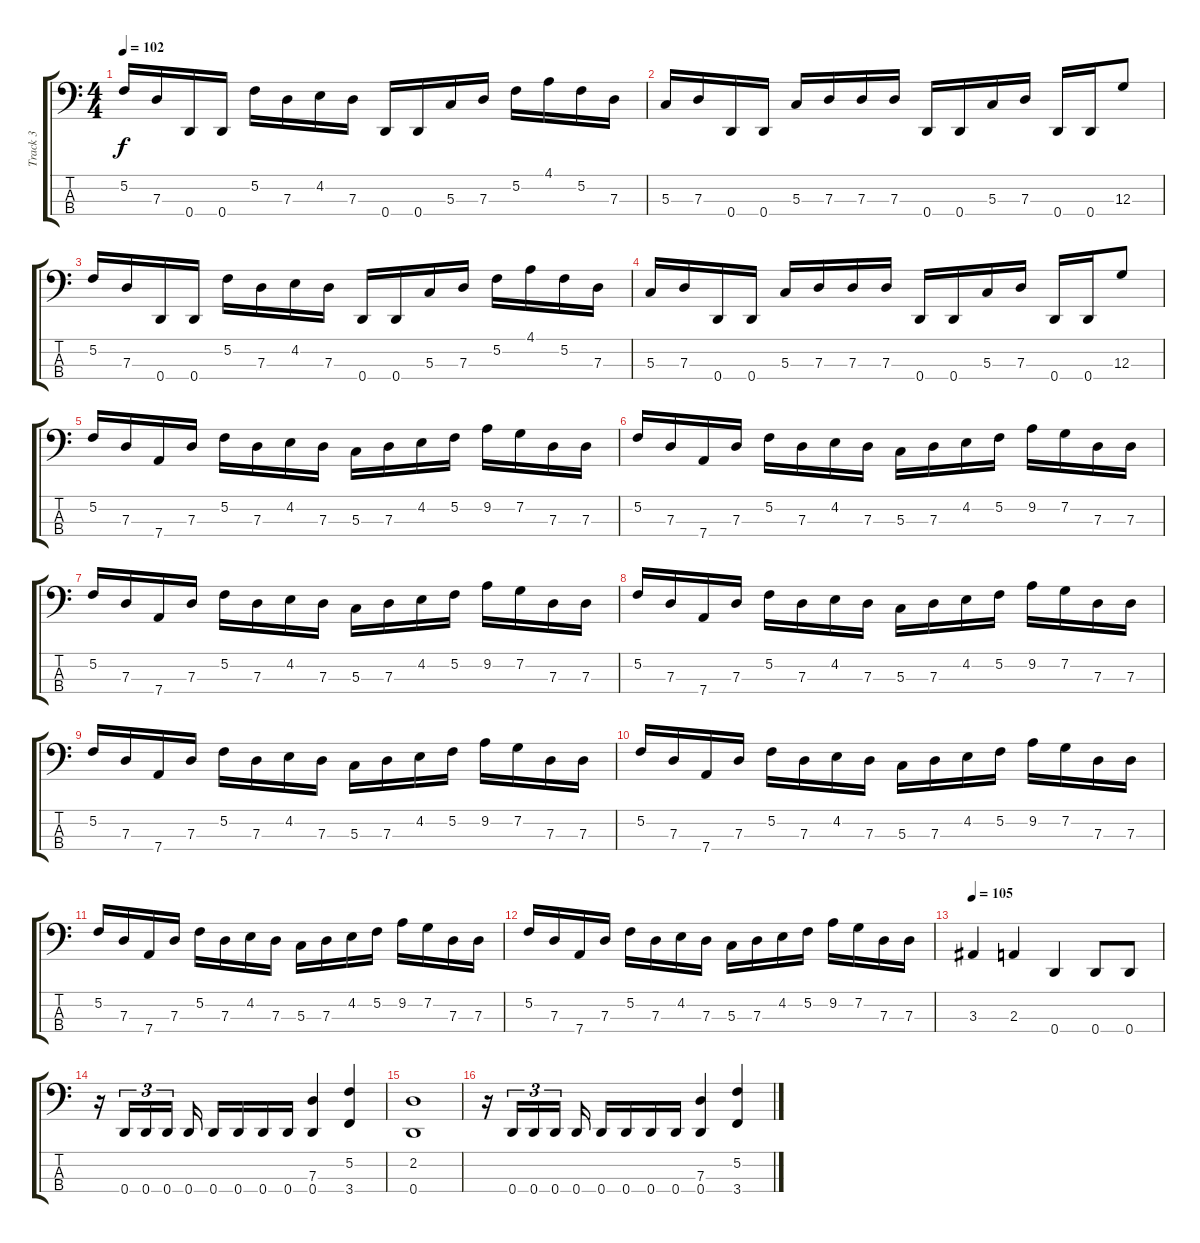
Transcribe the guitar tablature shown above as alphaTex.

\track ("Track 3" "Track 3") {instrument electricbasspick}
\staff {score tabs}
\tuning (F2 C2 G1 D1) {hide}
\ts (4 4)
\tempo 102
\clef f4
\ks c
5.2.16{dy f instrument electricbasspick} 7.3.16 0.4.16 0.4.16 5.2.16 7.3.16 4.2.16 7.3.16 0.4.16 0.4.16 5.3.16 7.3.16 5.2.16 4.1.16 5.2.16 7.3.16 |
5.3.16 7.3.16 0.4.16 0.4.16 5.3.16 7.3.16 7.3.16 7.3.16 0.4.16 0.4.16 5.3.16 7.3.16 0.4.16 0.4.16 12.3.8 |
5.2.16 7.3.16 0.4.16 0.4.16 5.2.16 7.3.16 4.2.16 7.3.16 0.4.16 0.4.16 5.3.16 7.3.16 5.2.16 4.1.16 5.2.16 7.3.16 |
5.3.16 7.3.16 0.4.16 0.4.16 5.3.16 7.3.16 7.3.16 7.3.16 0.4.16 0.4.16 5.3.16 7.3.16 0.4.16 0.4.16 12.3.8 |
5.2.16 7.3.16 7.4.16 7.3.16 5.2.16 7.3.16 4.2.16 7.3.16 5.3.16 7.3.16 4.2.16 5.2.16 9.2.16 7.2.16 7.3.16 7.3.16 |
5.2.16 7.3.16 7.4.16 7.3.16 5.2.16 7.3.16 4.2.16 7.3.16 5.3.16 7.3.16 4.2.16 5.2.16 9.2.16 7.2.16 7.3.16 7.3.16 |
5.2.16 7.3.16 7.4.16 7.3.16 5.2.16 7.3.16 4.2.16 7.3.16 5.3.16 7.3.16 4.2.16 5.2.16 9.2.16 7.2.16 7.3.16 7.3.16 |
5.2.16 7.3.16 7.4.16 7.3.16 5.2.16 7.3.16 4.2.16 7.3.16 5.3.16 7.3.16 4.2.16 5.2.16 9.2.16 7.2.16 7.3.16 7.3.16 |
5.2.16 7.3.16 7.4.16 7.3.16 5.2.16 7.3.16 4.2.16 7.3.16 5.3.16 7.3.16 4.2.16 5.2.16 9.2.16 7.2.16 7.3.16 7.3.16 |
5.2.16 7.3.16 7.4.16 7.3.16 5.2.16 7.3.16 4.2.16 7.3.16 5.3.16 7.3.16 4.2.16 5.2.16 9.2.16 7.2.16 7.3.16 7.3.16 |
5.2.16 7.3.16 7.4.16 7.3.16 5.2.16 7.3.16 4.2.16 7.3.16 5.3.16 7.3.16 4.2.16 5.2.16 9.2.16 7.2.16 7.3.16 7.3.16 |
5.2.16 7.3.16 7.4.16 7.3.16 5.2.16 7.3.16 4.2.16 7.3.16 5.3.16 7.3.16 4.2.16 5.2.16 9.2.16 7.2.16 7.3.16 7.3.16 |
\tempo 105
3.3.4 2.3.4 0.4.4 0.4.8 0.4.8 |
r.16 0.4.16{tu (3 2)} 0.4.16{tu (3 2)} 0.4.16{tu (3 2)} 0.4.16 0.4.16 0.4.16 0.4.16 0.4.16 (7.3 0.4).4 (5.2 3.4).4 |
(2.2 0.4).1 |
r.16 0.4.16{tu (3 2)} 0.4.16{tu (3 2)} 0.4.16{tu (3 2)} 0.4.16 0.4.16 0.4.16 0.4.16 0.4.16 (7.3 0.4).4 (5.2 3.4).4
